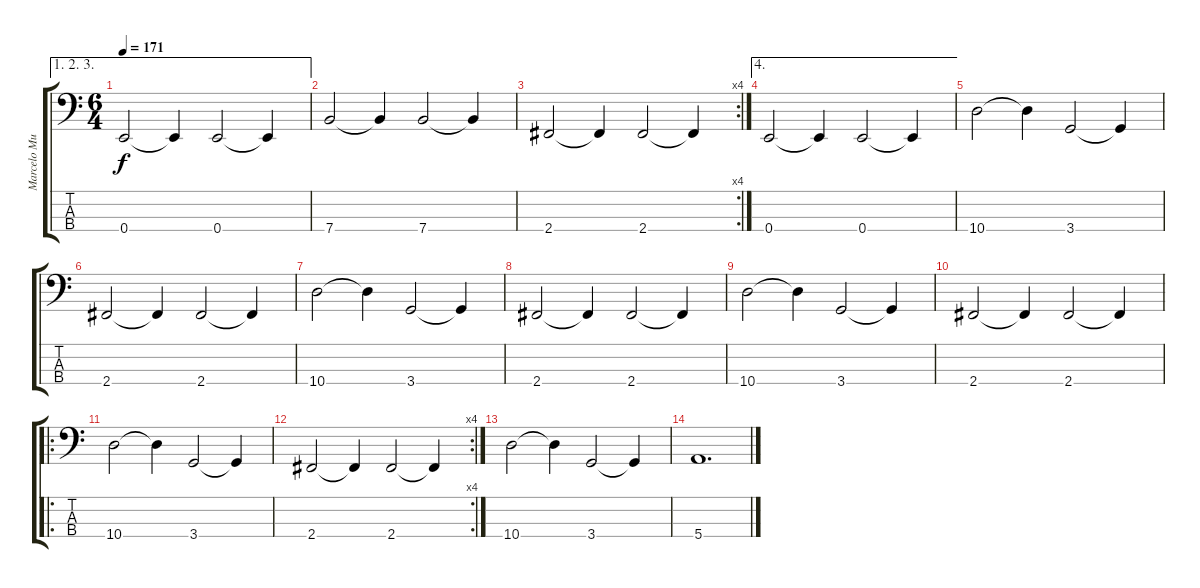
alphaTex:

\track ("Marcelo Muñoz " "Marcelo Mu") {instrument electricbassfinger}
\staff {score tabs}
\tuning (G2 D2 A1 E1) {hide}
\ae (1 2 3)
\ts (6 4)
\tempo 171
\clef f4
\ks c
0.4.2{dy f} 0.4{t}.4 0.4.2 0.4{t}.4 |
7.4.2 7.4{t}.4 7.4.2 7.4{t}.4 |
\rc 4
2.4.2 2.4{t}.4 2.4.2 2.4{t}.4 |
\ae 4
0.4.2 0.4{t}.4 0.4.2 0.4{t}.4 |
10.4.2 10.4{t}.4 3.4.2 3.4{t}.4 |
2.4.2 2.4{t}.4 2.4.2 2.4{t}.4 |
10.4.2 10.4{t}.4 3.4.2 3.4{t}.4 |
2.4.2 2.4{t}.4 2.4.2 2.4{t}.4 |
10.4.2 10.4{t}.4 3.4.2 3.4{t}.4 |
2.4.2 2.4{t}.4 2.4.2 2.4{t}.4 |
\ro
10.4.2 10.4{t}.4 3.4.2 3.4{t}.4 |
\rc 4
2.4.2 2.4{t}.4 2.4.2 2.4{t}.4 |
10.4.2 10.4{t}.4 3.4.2 3.4{t}.4 |
5.4.1{d}
